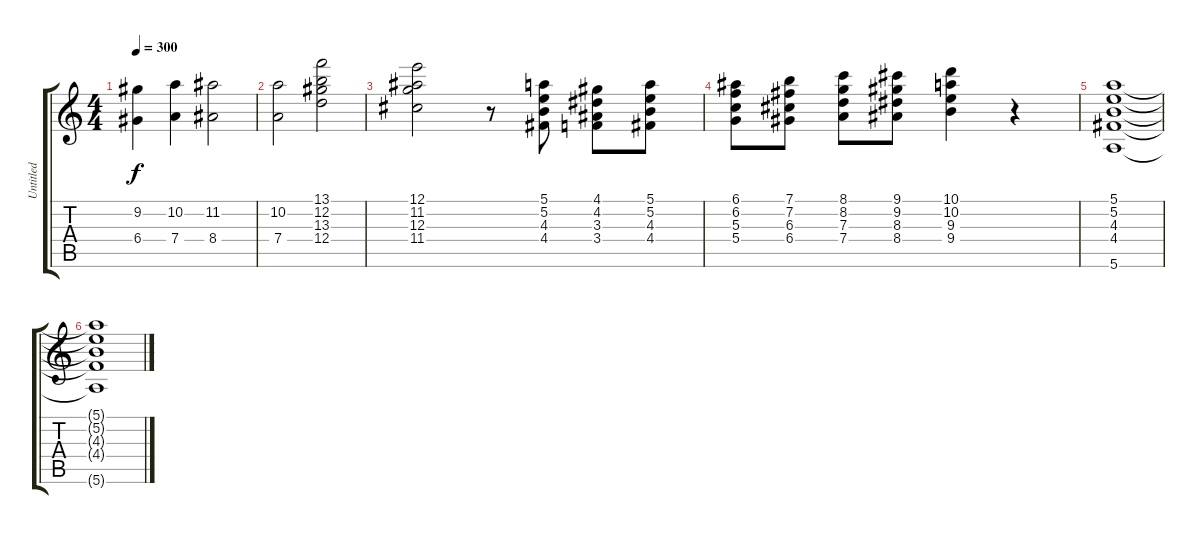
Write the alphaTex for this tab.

\track ("Untitled" "Untitled") {instrument acousticguitarsteel}
\staff {score tabs}
\tuning (E4 B3 G3 D3 A2 E2) {hide}
\ts (4 4)
\tempo 300
\clef g2
\ks c
(9.2 6.4).4{dy f} (10.2 7.4).4 (11.2 8.4).2 |
(10.2 7.4).2 (13.1 12.2 13.3 12.4).2 |
(12.1 11.2 12.3 11.4).2 r.8 (5.1 5.2 4.3 4.4).8 (4.1 4.2 3.3 3.4).8 (5.1 5.2 4.3 4.4).8 |
(6.1 6.2 5.3 5.4).8 (7.1 7.2 6.3 6.4).8 (8.1 8.2 7.3 7.4).8 (9.1 9.2 8.3 8.4).8 (10.1 10.2 9.3 9.4).4 r.4 |
(5.1 5.2 4.3 4.4 5.6).1 |
(5.1{t} 5.2{t} 4.3{t} 4.4{t} 5.6{t}).1
